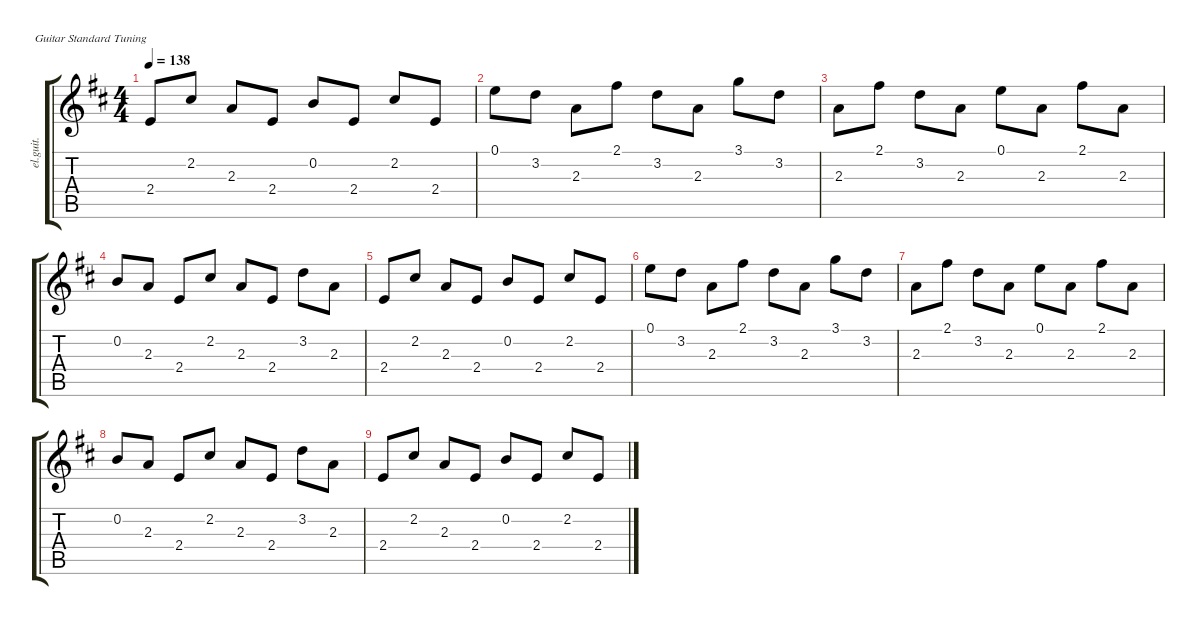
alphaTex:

\hideDynamics
\bracketExtendMode groupsimilarinstruments
\otherSystemsTrackNameOrientation horizontal
\track ("EG3" "el.guit.") {instrument electricguitarclean}
\staff {score tabs}
\tuning (E4 B3 G3 D3 A2 E2)
\ts (4 4)
\tempo 138
\clef g2
\ks d
2.4{acc forcenatural}.8{dy f} 2.2{acc #}.8 2.3{acc forcenatural}.8 2.4{acc forcenatural}.8 0.2{acc forcenatural}.8 2.4{acc forcenatural}.8 2.2{acc #}.8 2.4{acc forcenatural}.8 |
0.1{acc forcenatural}.8 3.2{acc forcenatural}.8 2.3{acc forcenatural}.8 2.1{acc #}.8 3.2{acc forcenatural}.8 2.3{acc forcenatural}.8 3.1{acc forcenatural}.8 3.2{acc forcenatural}.8 |
2.3{acc forcenatural}.8 2.1{acc #}.8 3.2{acc forcenatural}.8 2.3{acc forcenatural}.8 0.1{acc forcenatural}.8 2.3{acc forcenatural}.8 2.1{acc #}.8 2.3{acc forcenatural}.8 |
0.2{acc forcenatural}.8 2.3{acc forcenatural}.8 2.4{acc forcenatural}.8 2.2{acc #}.8 2.3{acc forcenatural}.8 2.4{acc forcenatural}.8 3.2{acc forcenatural}.8 2.3{acc forcenatural}.8 |
2.4{acc forcenatural}.8 2.2{acc #}.8 2.3{acc forcenatural}.8 2.4{acc forcenatural}.8 0.2{acc forcenatural}.8 2.4{acc forcenatural}.8 2.2{acc #}.8 2.4{acc forcenatural}.8 |
0.1{acc forcenatural}.8 3.2{acc forcenatural}.8 2.3{acc forcenatural}.8 2.1{acc #}.8 3.2{acc forcenatural}.8 2.3{acc forcenatural}.8 3.1{acc forcenatural}.8 3.2{acc forcenatural}.8 |
2.3{acc forcenatural}.8 2.1{acc #}.8 3.2{acc forcenatural}.8 2.3{acc forcenatural}.8 0.1{acc forcenatural}.8 2.3{acc forcenatural}.8 2.1{acc #}.8 2.3{acc forcenatural}.8 |
0.2{acc forcenatural}.8 2.3{acc forcenatural}.8 2.4{acc forcenatural}.8 2.2{acc #}.8 2.3{acc forcenatural}.8 2.4{acc forcenatural}.8 3.2{acc forcenatural}.8 2.3{acc forcenatural}.8 |
2.4{acc forcenatural}.8 2.2{acc #}.8 2.3{acc forcenatural}.8 2.4{acc forcenatural}.8 0.2{acc forcenatural}.8 2.4{acc forcenatural}.8 2.2{acc #}.8 2.4{acc forcenatural}.8
